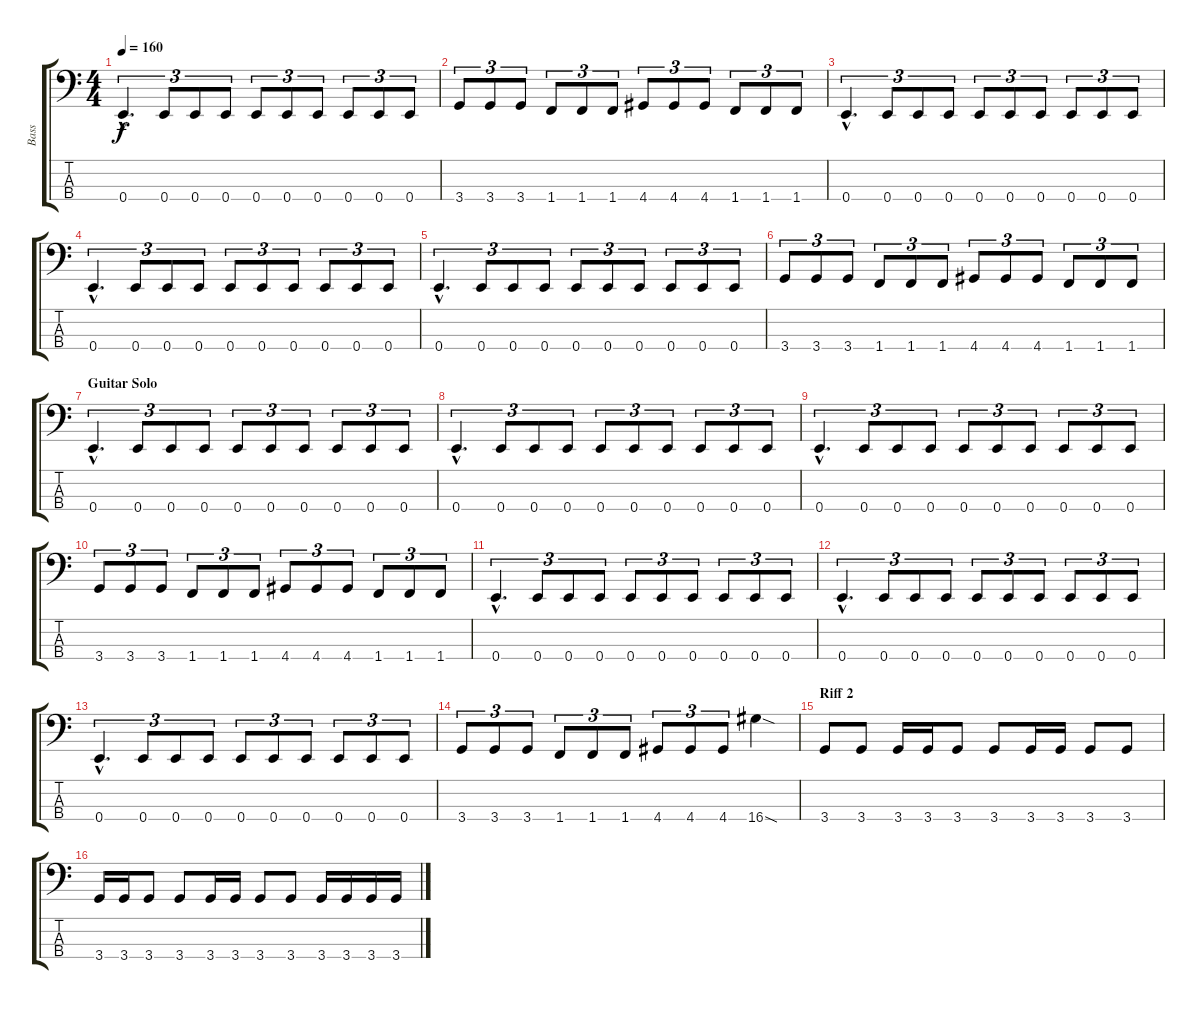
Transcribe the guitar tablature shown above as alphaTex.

\track ("Bass" "Bass") {instrument electricbassfinger}
\staff {score tabs}
\tuning (G2 D2 A1 E1) {hide}
\ts (4 4)
\tempo 160
\clef f4
\ks c
0.4{hac}.4{d tu (3 2) dy f} 0.4.8{tu (3 2)} 0.4.8{tu (3 2)} 0.4.8{tu (3 2)} 0.4.8{tu (3 2)} 0.4.8{tu (3 2)} 0.4.8{tu (3 2)} 0.4.8{tu (3 2)} 0.4.8{tu (3 2)} 0.4.8{tu (3 2)} |
3.4.8{tu (3 2)} 3.4.8{tu (3 2)} 3.4.8{tu (3 2)} 1.4.8{tu (3 2)} 1.4.8{tu (3 2)} 1.4.8{tu (3 2)} 4.4.8{tu (3 2)} 4.4.8{tu (3 2)} 4.4.8{tu (3 2)} 1.4.8{tu (3 2)} 1.4.8{tu (3 2)} 1.4.8{tu (3 2)} |
0.4{hac}.4{d tu (3 2)} 0.4.8{tu (3 2)} 0.4.8{tu (3 2)} 0.4.8{tu (3 2)} 0.4.8{tu (3 2)} 0.4.8{tu (3 2)} 0.4.8{tu (3 2)} 0.4.8{tu (3 2)} 0.4.8{tu (3 2)} 0.4.8{tu (3 2)} |
0.4{hac}.4{d tu (3 2)} 0.4.8{tu (3 2)} 0.4.8{tu (3 2)} 0.4.8{tu (3 2)} 0.4.8{tu (3 2)} 0.4.8{tu (3 2)} 0.4.8{tu (3 2)} 0.4.8{tu (3 2)} 0.4.8{tu (3 2)} 0.4.8{tu (3 2)} |
0.4{hac}.4{d tu (3 2)} 0.4.8{tu (3 2)} 0.4.8{tu (3 2)} 0.4.8{tu (3 2)} 0.4.8{tu (3 2)} 0.4.8{tu (3 2)} 0.4.8{tu (3 2)} 0.4.8{tu (3 2)} 0.4.8{tu (3 2)} 0.4.8{tu (3 2)} |
3.4.8{tu (3 2)} 3.4.8{tu (3 2)} 3.4.8{tu (3 2)} 1.4.8{tu (3 2)} 1.4.8{tu (3 2)} 1.4.8{tu (3 2)} 4.4.8{tu (3 2)} 4.4.8{tu (3 2)} 4.4.8{tu (3 2)} 1.4.8{tu (3 2)} 1.4.8{tu (3 2)} 1.4.8{tu (3 2)} |
\section ("" "Guitar Solo")
0.4{hac}.4{d tu (3 2)} 0.4.8{tu (3 2)} 0.4.8{tu (3 2)} 0.4.8{tu (3 2)} 0.4.8{tu (3 2)} 0.4.8{tu (3 2)} 0.4.8{tu (3 2)} 0.4.8{tu (3 2)} 0.4.8{tu (3 2)} 0.4.8{tu (3 2)} |
0.4{hac}.4{d tu (3 2)} 0.4.8{tu (3 2)} 0.4.8{tu (3 2)} 0.4.8{tu (3 2)} 0.4.8{tu (3 2)} 0.4.8{tu (3 2)} 0.4.8{tu (3 2)} 0.4.8{tu (3 2)} 0.4.8{tu (3 2)} 0.4.8{tu (3 2)} |
0.4{hac}.4{d tu (3 2)} 0.4.8{tu (3 2)} 0.4.8{tu (3 2)} 0.4.8{tu (3 2)} 0.4.8{tu (3 2)} 0.4.8{tu (3 2)} 0.4.8{tu (3 2)} 0.4.8{tu (3 2)} 0.4.8{tu (3 2)} 0.4.8{tu (3 2)} |
3.4.8{tu (3 2)} 3.4.8{tu (3 2)} 3.4.8{tu (3 2)} 1.4.8{tu (3 2)} 1.4.8{tu (3 2)} 1.4.8{tu (3 2)} 4.4.8{tu (3 2)} 4.4.8{tu (3 2)} 4.4.8{tu (3 2)} 1.4.8{tu (3 2)} 1.4.8{tu (3 2)} 1.4.8{tu (3 2)} |
0.4{hac}.4{d tu (3 2)} 0.4.8{tu (3 2)} 0.4.8{tu (3 2)} 0.4.8{tu (3 2)} 0.4.8{tu (3 2)} 0.4.8{tu (3 2)} 0.4.8{tu (3 2)} 0.4.8{tu (3 2)} 0.4.8{tu (3 2)} 0.4.8{tu (3 2)} |
0.4{hac}.4{d tu (3 2)} 0.4.8{tu (3 2)} 0.4.8{tu (3 2)} 0.4.8{tu (3 2)} 0.4.8{tu (3 2)} 0.4.8{tu (3 2)} 0.4.8{tu (3 2)} 0.4.8{tu (3 2)} 0.4.8{tu (3 2)} 0.4.8{tu (3 2)} |
0.4{hac}.4{d tu (3 2)} 0.4.8{tu (3 2)} 0.4.8{tu (3 2)} 0.4.8{tu (3 2)} 0.4.8{tu (3 2)} 0.4.8{tu (3 2)} 0.4.8{tu (3 2)} 0.4.8{tu (3 2)} 0.4.8{tu (3 2)} 0.4.8{tu (3 2)} |
3.4.8{tu (3 2)} 3.4.8{tu (3 2)} 3.4.8{tu (3 2)} 1.4.8{tu (3 2)} 1.4.8{tu (3 2)} 1.4.8{tu (3 2)} 4.4.8{tu (3 2)} 4.4.8{tu (3 2)} 4.4.8{tu (3 2)} 16.4{sod}.4 |
\section ("" "Riff 2")
3.4.8 3.4.8 3.4.16 3.4.16 3.4.8 3.4.8 3.4.16 3.4.16 3.4.8 3.4.8 |
3.4.16 3.4.16 3.4.8 3.4.8 3.4.16 3.4.16 3.4.8 3.4.8 3.4.16 3.4.16 3.4.16 3.4.16
